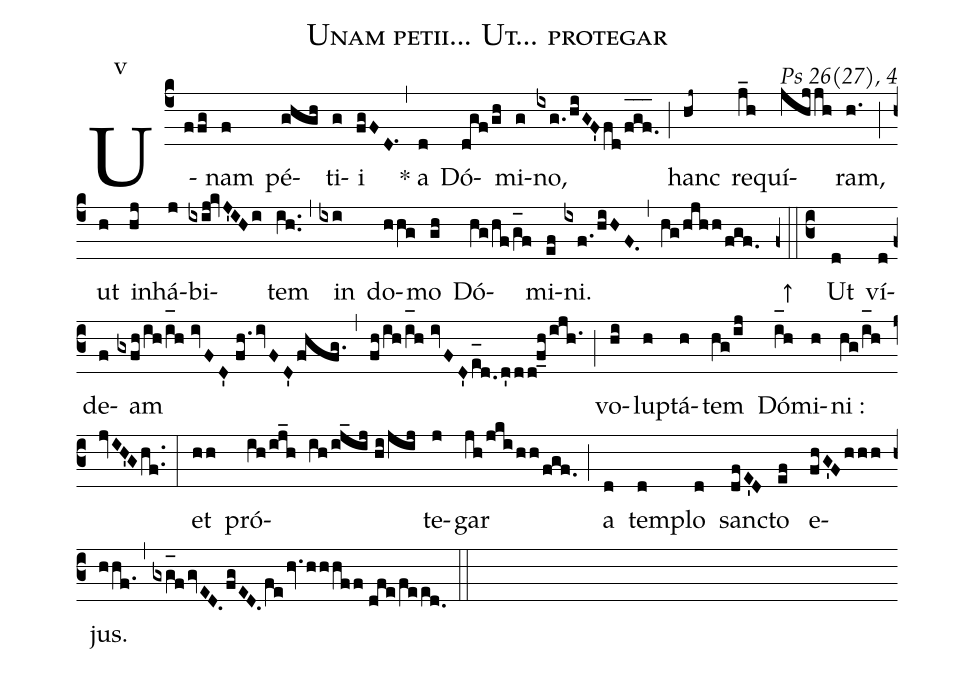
name:Unam petii... Ut... protegar;
commentary: Ps 26(27), 4;
mode:v;
%%
(c4) U(ffg)nam(f) pé(ghgh)ti(g)i(fgFD.1) (,) * a(d) Dó(dgf/gh)mi(g)no,(ixg./hiGF'fd/f_[oh:h]g_[oh:h]f._[oh:h]) (;) hanc(hj~) re(j_h)quí(jhjjh)ram,(h.) (;) ut(h) in(hj)há(j)bi(ixij!kvJ'IHi)tem(ih..) (,) in(ixi) do(hhg)mo(gh) Dó(hg/hf/g_[oh:h]f)mi(ef)ni.(ixf./hiHF.) (,) (hg/hjhh/fgf.) ↑(z0::c3) Ut(d) ví(d)de(f)am(gxfh/ih/i_[oh:h]h//ivFD'//fh.ivFD'fhfg.) (,) (fh/ih/i_[oh:h]h//ivFD'e_[oh:h]d.0d'dd!f_h/ijh.1) (;) vo(hi)lu(h)ptá(h)tem(hg/ij) Dó(i_[oh:h]h)mi(h)ni :(hg/i_[oh:h]h//jvIH'Ghf..) (:) et(hh) pró(ih/ij_h ih/ij_ij//hi/jij)te(j)gar(jh/jki/hh/fgf.) (;) a(d) tem(d)plo(d) san(dfE'D)cto(ef) () e(fhG'Fhhh)jus.(hhf.) (,) (gxg_[oh:h]fgvED.fgED.fehv.hhhff//dfe/feed.0) (::)
